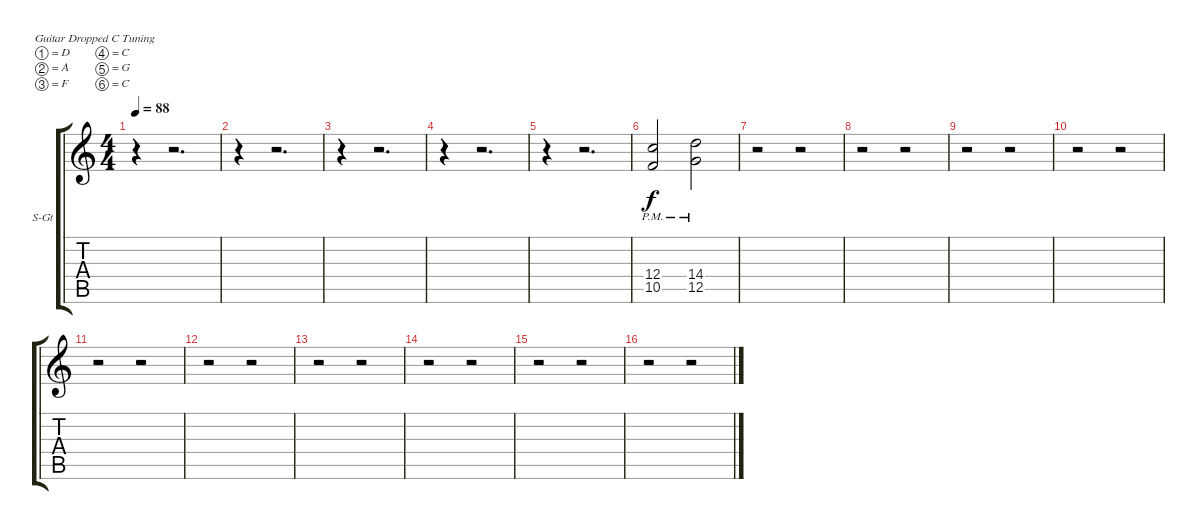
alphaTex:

\bracketExtendMode groupsimilarinstruments
\firstSystemTrackNameOrientation horizontal
\otherSystemsTrackNameOrientation horizontal
\track ("Electric Guitar" "S-Gt") {instrument lead5charang}
\staff {score tabs}
\tuning (D4 A3 F3 C3 G2 C2)
\displaytranspose 12
\ts (4 4)
\tempo 88
\clef g2
\ks c
r.4{dy f} r.2{d} |
r.4 r.2{d} |
r.4 r.2{d} |
r.4 r.2{d} |
r.4 r.2{d} |
(12.4{pm} 10.5{pm}).2 (14.4{pm} 12.5{pm}).2 |
r.2 r.2 |
r.2 r.2 |
r.2 r.2 |
r.2 r.2 |
r.2 r.2 |
r.2 r.2 |
r.2 r.2 |
r.2 r.2 |
r.2 r.2 |
r.2 r.2
